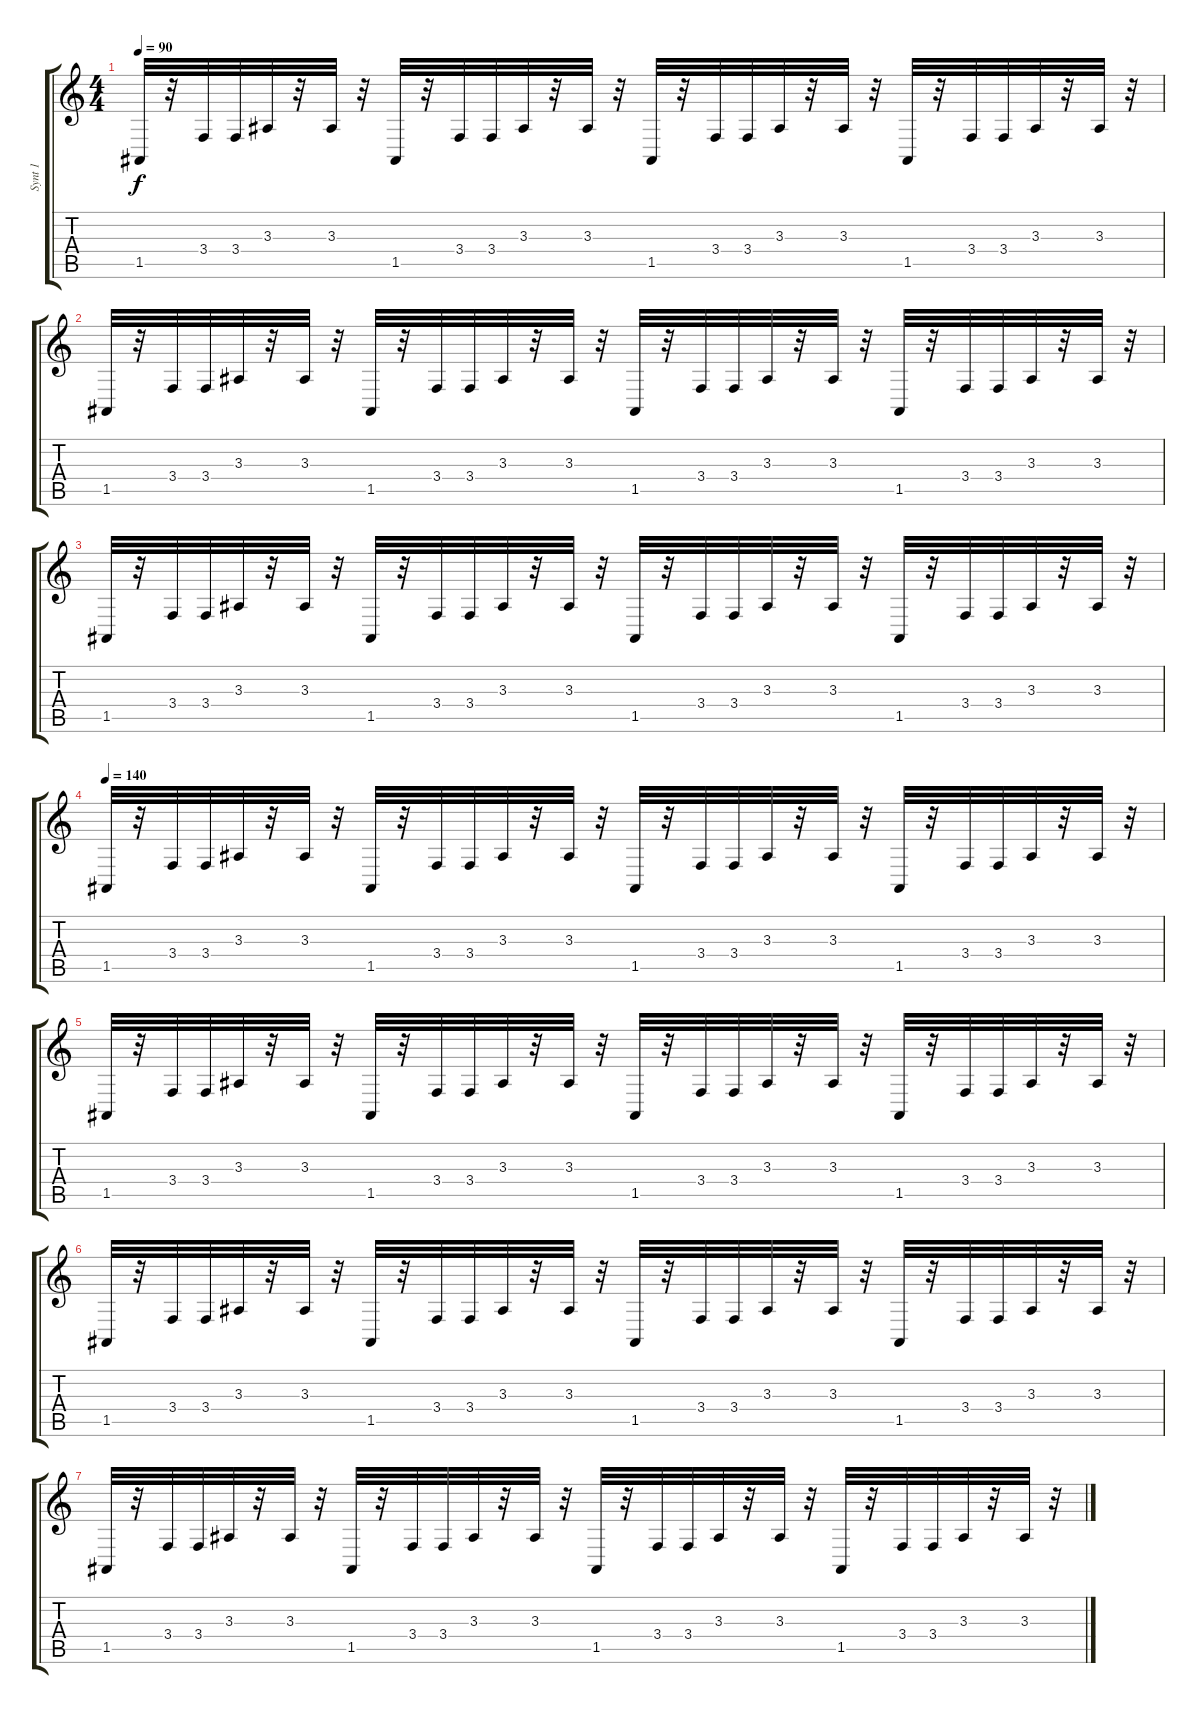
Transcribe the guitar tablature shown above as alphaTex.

\track ("Synt 1" "Synt 1") {instrument englishhorn}
\staff {score tabs}
\tuning (E4 B3 G3 D3 A2 E2) {hide}
\ts (4 4)
\tempo 90
\clef g2
\ks c
1.5.32{dy f} r.32 3.4.32 3.4.32 3.3.32 r.32 3.3.32 r.32 1.5.32 r.32 3.4.32 3.4.32 3.3.32 r.32 3.3.32 r.32 1.5.32 r.32 3.4.32 3.4.32 3.3.32 r.32 3.3.32 r.32 1.5.32 r.32 3.4.32 3.4.32 3.3.32 r.32 3.3.32 r.32 |
1.5.32 r.32 3.4.32 3.4.32 3.3.32 r.32 3.3.32 r.32 1.5.32 r.32 3.4.32 3.4.32 3.3.32 r.32 3.3.32 r.32 1.5.32 r.32 3.4.32 3.4.32 3.3.32 r.32 3.3.32 r.32 1.5.32 r.32 3.4.32 3.4.32 3.3.32 r.32 3.3.32 r.32 |
1.5.32 r.32 3.4.32 3.4.32 3.3.32 r.32 3.3.32 r.32 1.5.32 r.32 3.4.32 3.4.32 3.3.32 r.32 3.3.32 r.32 1.5.32 r.32 3.4.32 3.4.32 3.3.32 r.32 3.3.32 r.32 1.5.32 r.32 3.4.32 3.4.32 3.3.32 r.32 3.3.32 r.32 |
\tempo 140
1.5.32 r.32 3.4.32 3.4.32 3.3.32 r.32 3.3.32 r.32 1.5.32 r.32 3.4.32 3.4.32 3.3.32 r.32 3.3.32 r.32 1.5.32 r.32 3.4.32 3.4.32 3.3.32 r.32 3.3.32 r.32 1.5.32 r.32 3.4.32 3.4.32 3.3.32 r.32 3.3.32 r.32 |
1.5.32 r.32 3.4.32 3.4.32 3.3.32 r.32 3.3.32 r.32 1.5.32 r.32 3.4.32 3.4.32 3.3.32 r.32 3.3.32 r.32 1.5.32 r.32 3.4.32 3.4.32 3.3.32 r.32 3.3.32 r.32 1.5.32 r.32 3.4.32 3.4.32 3.3.32 r.32 3.3.32 r.32 |
1.5.32 r.32 3.4.32 3.4.32 3.3.32 r.32 3.3.32 r.32 1.5.32 r.32 3.4.32 3.4.32 3.3.32 r.32 3.3.32 r.32 1.5.32 r.32 3.4.32 3.4.32 3.3.32 r.32 3.3.32 r.32 1.5.32 r.32 3.4.32 3.4.32 3.3.32 r.32 3.3.32 r.32 |
1.5.32 r.32 3.4.32 3.4.32 3.3.32 r.32 3.3.32 r.32 1.5.32 r.32 3.4.32 3.4.32 3.3.32 r.32 3.3.32 r.32 1.5.32 r.32 3.4.32 3.4.32 3.3.32 r.32 3.3.32 r.32 1.5.32 r.32 3.4.32 3.4.32 3.3.32 r.32 3.3.32 r.32
